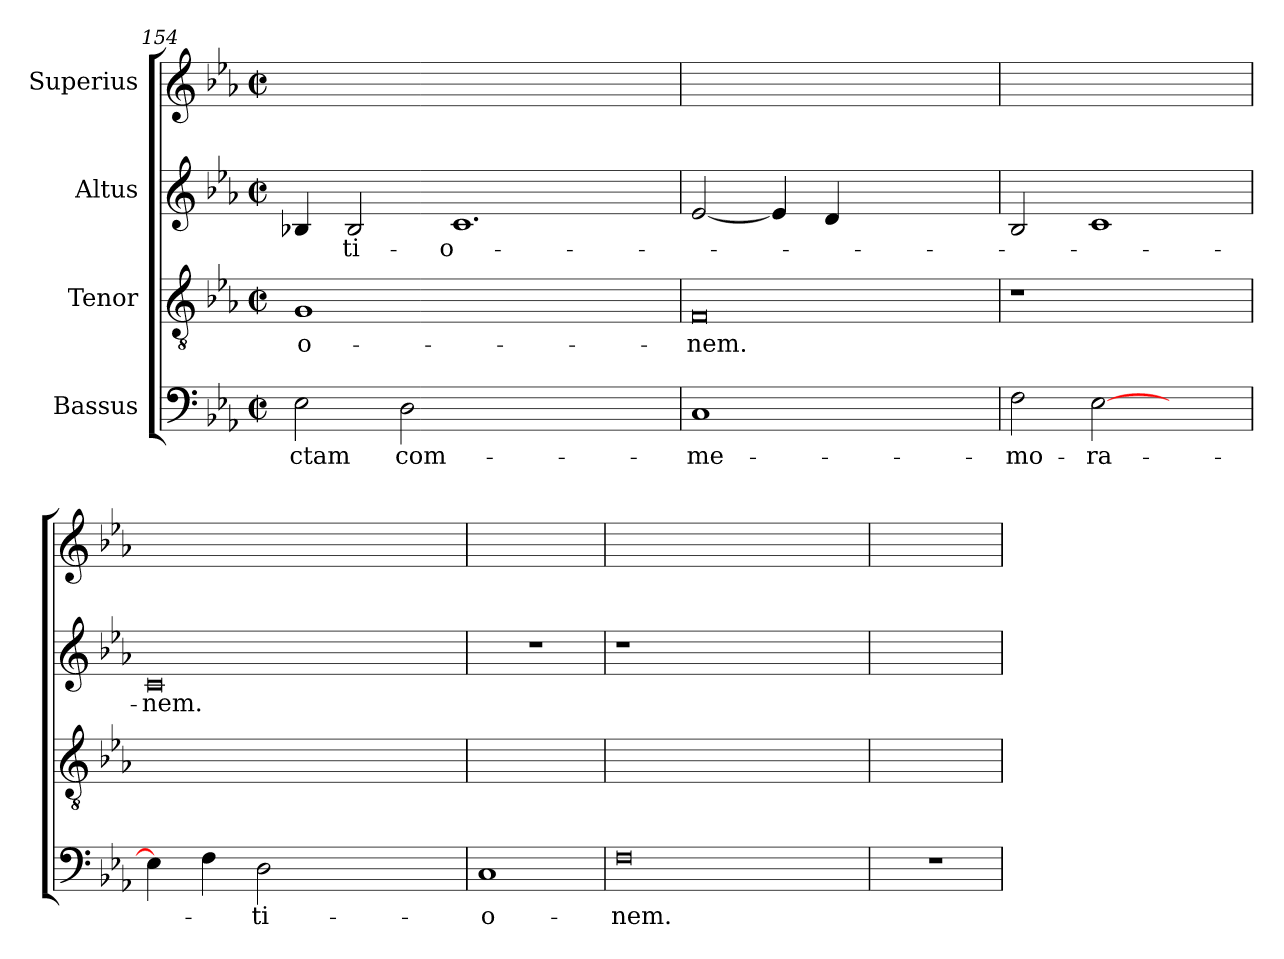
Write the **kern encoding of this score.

**kern	**text	**kern	**text	**kern	**text	**kern
*part4	*part4	*part3	*part3	*part2	*part2	*part1
*staff4	*staff4	*staff3	*staff3	*staff2	*staff2	*staff1
*I"Bassus	*	*I"Tenor	*	*I"Altus	*	*I"Superius
*clefF4	*	*clefGv2	*	*clefG2	*	*clefG2
*k[b-e-a-]	*	*k[b-e-a-]	*	*k[b-e-a-]	*	*k[b-e-a-]
*E-:	*	*E-:	*	*E-:	*	*E-:
*M2/2	*	*M2/2	*	*M2/2	*	*M2/2
*met(c|)	*	*met(c|)	*	*met(c|)	*	*met(c|)
=154	=154	=154	=154	=154	=154	=154
!	!LO:LY:b	!	!LO:LY:b	!	!	!
2E-\	-ctam	1G	-o-	4B-X/	.	4ryy
!	!	!	!	!	!LO:LY:b	!
.	.	.	.	2B-/	-ti-	4ryy
!	!LO:LY:b	!	!	!	!	!
2D\	com-	.	.	.	.	4ryy
!	!	!	!	!	!LO:LY:b	!
.	.	.	.	1.c	-o-	4ryy
1ryy	.	1ryy	.	.	.	1ryy
4ryy	.	4ryy	.	.	.	4ryy
=	=	=	=	=	=	=
!	!LO:LY:b	!	!LO:LY:b	!	!	!
1C	-me-	0F	-nem.	[2e-/	.	1ryy
.	.	.	.	4e-/]	.	.
.	.	.	.	4d/	.	.
1ryy	.	.	.	1ryy	.	1ryy
=	=	=	=	=	=	=
!	!LO:LY:b	!	!	!	!	!
2F\	-mo-	1r	.	2B-/	.	1ryy
!	!LO:LY:b	!	!	!	!	!
[2E-\	-ra-	.	.	1c	.	.
2ryy	.	2ryy	.	.	.	2ryy
=	=	=	=	=	=	=
!	!	!	!	!	!LO:LY:b	!
4E-\]	.	1ryy	.	0c	-nem.	1ryy
4F\	.	.	.	.	.	.
!	!LO:LY:b	!	!	!	!	!
2D\	-ti-	.	.	.	.	.
1ryy	.	1ryy	.	.	.	1ryy
=	=	=	=	=	=	=
!	!LO:LY:b	!	!	!	!	!
1C	-o-	1ryy	.	1r	.	1ryy
=	=	=	=	=	=	=
!	!LO:LY:b	!	!	!	!	!
0F	-nem.	1ryy	.	1r	.	1ryy
.	.	1ryy	.	1ryy	.	1ryy
=	=	=	=	=	=	=
1r	.	1ryy	.	1ryy	.	1ryy
=	=	=	=	=	=	=
*-	*-	*-	*-	*-	*-	*-
